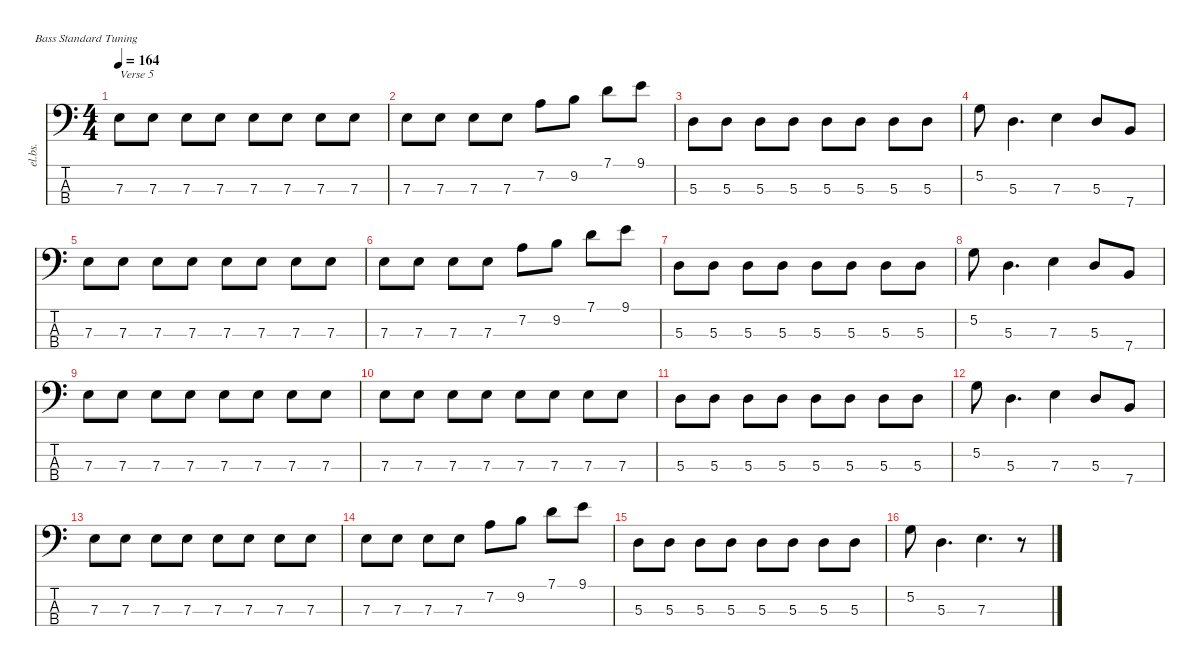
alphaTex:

\defaultSystemsLayout 4
\hideDynamics
\bracketExtendMode nobrackets
\track ("Bass" "el.bs.") {instrument electricbassfinger}
\staff {score tabs}
\tuning (G2 D2 A1 E1)
\ts (4 4)
\tempo 164
\clef f4
\ks c
7.3.8{txt "Verse 5" dy f} 7.3.8 7.3.8 7.3.8 7.3.8 7.3.8 7.3.8 7.3.8 |
7.3.8 7.3.8 7.3.8 7.3.8 7.2.8 9.2.8 7.1.8 9.1.8 |
5.3.8 5.3.8 5.3.8 5.3.8 5.3.8 5.3.8 5.3.8 5.3.8 |
5.2.8 5.3.4{d} 7.3.4 5.3.8 7.4.8 |
7.3.8 7.3.8 7.3.8 7.3.8 7.3.8 7.3.8 7.3.8 7.3.8 |
7.3.8 7.3.8 7.3.8 7.3.8 7.2.8 9.2.8 7.1.8 9.1.8 |
5.3.8 5.3.8 5.3.8 5.3.8 5.3.8 5.3.8 5.3.8 5.3.8 |
5.2.8 5.3.4{d} 7.3.4 5.3.8 7.4.8 |
7.3.8 7.3.8 7.3.8 7.3.8 7.3.8 7.3.8 7.3.8 7.3.8 |
7.3.8 7.3.8 7.3.8 7.3.8 7.3.8 7.3.8 7.3.8 7.3.8 |
5.3.8 5.3.8 5.3.8 5.3.8 5.3.8 5.3.8 5.3.8 5.3.8 |
5.2.8 5.3.4{d} 7.3.4 5.3.8 7.4.8 |
7.3.8 7.3.8 7.3.8 7.3.8 7.3.8 7.3.8 7.3.8 7.3.8 |
7.3.8 7.3.8 7.3.8 7.3.8 7.2.8 9.2.8 7.1.8 9.1.8 |
5.3.8 5.3.8 5.3.8 5.3.8 5.3.8 5.3.8 5.3.8 5.3.8 |
5.2.8 5.3.4{d} 7.3.4{d} r.8
